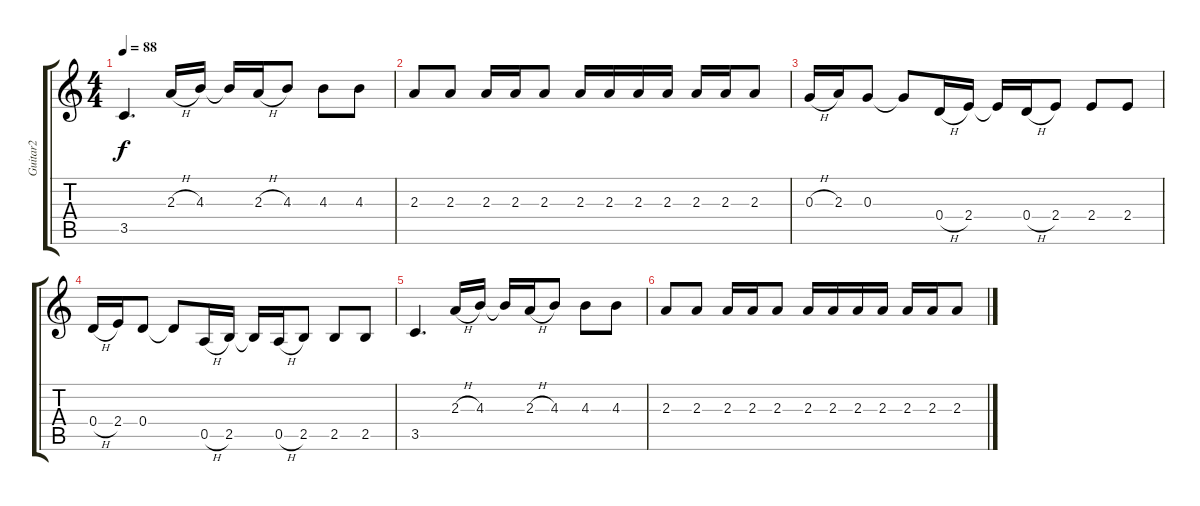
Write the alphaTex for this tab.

\track ("Guitar2" "Guitar2") {instrument electricguitarmuted}
\staff {score tabs}
\tuning (E4 B3 G3 D3 A2 E2) {hide}
\ts (4 4)
\tempo 88
\clef g2
\ks c
3.5.4{d dy f} 2.3{h}.16 4.3.16 4.3{t}.16 2.3{h}.16 4.3.8 4.3.8 4.3.8 |
2.3.8 2.3.8 2.3.16 2.3.16 2.3.8 2.3.16 2.3.16 2.3.16 2.3.16 2.3.16 2.3.16 2.3.8 |
0.3{h}.16 2.3.16 0.3.8 0.3{t}.8 0.4{h}.16 2.4.16 2.4{t}.16 0.4{h}.16 2.4.8 2.4.8 2.4.8 |
0.4{h}.16 2.4.16 0.4.8 0.4{t}.8 0.5{h}.16 2.5.16 2.5{t}.16 0.5{h}.16 2.5.8 2.5.8 2.5.8 |
3.5.4{d} 2.3{h}.16 4.3.16 4.3{t}.16 2.3{h}.16 4.3.8 4.3.8 4.3.8 |
2.3.8 2.3.8 2.3.16 2.3.16 2.3.8 2.3.16 2.3.16 2.3.16 2.3.16 2.3.16 2.3.16 2.3.8
